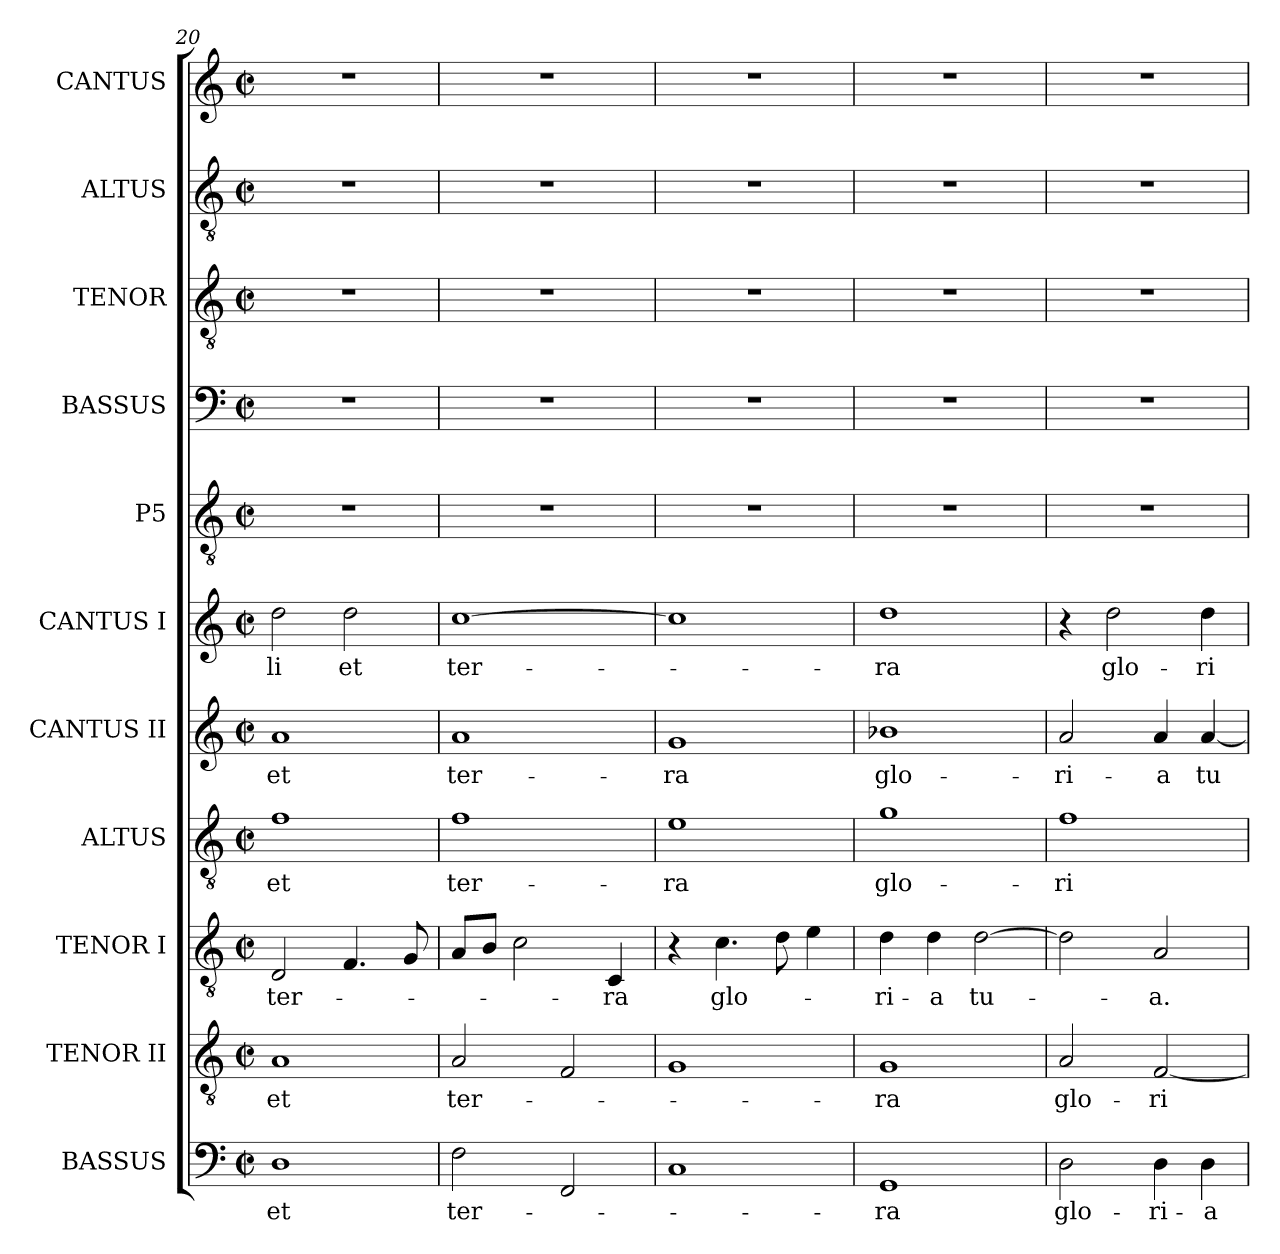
**kern	**text	**kern	**text	**kern	**text	**kern	**text	**kern	**text	**kern	**text	**kern	**kern	**kern	**kern	**kern
*part11	*part11	*part10	*part10	*part9	*part9	*part8	*part8	*part7	*part7	*part6	*part6	*part5	*part4	*part3	*part2	*part1
*staff11	*staff11	*staff10	*staff10	*staff9	*staff9	*staff8	*staff8	*staff7	*staff7	*staff6	*staff6	*staff5	*staff4	*staff3	*staff2	*staff1
*I"BASSUS	*	*I"TENOR II	*	*I"TENOR I	*	*I"ALTUS	*	*I"CANTUS II	*	*I"CANTUS I	*	*I"P5	*I"BASSUS	*I"TENOR	*I"ALTUS	*I"CANTUS
*I'B.	*	*I'T. II	*	*I'T. I	*	*I'A.	*	*I'C. II	*	*I'C. I	*	*	*I'B.	*I'T.	*I'A.	*I'C.
*clefF4	*	*clefGv2	*	*clefGv2	*	*clefGv2	*	*clefG2	*	*clefG2	*	*clefGv2	*clefF4	*clefGv2	*clefGv2	*clefG2
*	*	*ITrd7c12	*	*ITrd7c12	*	*ITrd7c12	*	*	*	*	*	*ITrd7c12	*	*ITrd7c12	*ITrd7c12	*
*k[]	*	*k[]	*	*k[]	*	*k[]	*	*k[]	*	*k[]	*	*k[]	*k[]	*k[]	*k[]	*k[]
*a:	*	*a:	*	*a:	*	*a:	*	*a:	*	*a:	*	*a:	*a:	*a:	*a:	*a:
*M2/2	*	*M2/2	*	*M2/2	*	*M2/2	*	*M2/2	*	*M2/2	*	*M2/2	*M2/2	*M2/2	*M2/2	*M2/2
*met(c|)	*	*met(c|)	*	*met(c|)	*	*met(c|)	*	*met(c|)	*	*met(c|)	*	*met(c|)	*met(c|)	*met(c|)	*met(c|)	*met(c|)
=20	=20	=20	=20	=20	=20	=20	=20	=20	=20	=20	=20	=20	=20	=20	=20	=20
!	!LO:LY:b:color=#000000	!	!	!	!	!	!	!	!	!	!	!	!	!	!	!
!	!	!	!LO:LY:b:color=#000000	!	!	!	!	!	!	!	!	!	!	!	!	!
!	!	!	!	!	!LO:LY:b:color=#000000	!	!	!	!	!	!	!	!	!	!	!
!	!	!	!	!	!	!	!LO:LY:b:color=#000000	!	!	!	!	!	!	!	!	!
!	!	!	!	!	!	!	!	!	!LO:LY:b:color=#000000	!	!	!	!	!	!	!
!	!	!	!	!	!	!	!	!	!	!	!LO:LY:b:color=#000000	!	!	!	!	!
1Di	et	1AAi	et	2DDi/	ter-	1Fi	et	1ai	et	2ddi\	-li	1r	1r	1r	1r	1r
!	!	!	!	!	!	!	!	!	!	!	!LO:LY:b:color=#000000	!	!	!	!	!
.	.	.	.	4.FFi/	.	.	.	.	.	2ddi\	et	.	.	.	.	.
.	.	.	.	8GGi/	.	.	.	.	.	.	.	.	.	.	.	.
=21	=21	=21	=21	=21	=21	=21	=21	=21	=21	=21	=21	=21	=21	=21	=21	=21
!	!LO:LY:b:color=#000000	!	!	!	!	!	!	!	!	!	!	!	!	!	!	!
!	!	!	!LO:LY:b:color=#000000	!	!	!	!	!	!	!	!	!	!	!	!	!
!	!	!	!	!	!	!	!LO:LY:b:color=#000000	!	!	!	!	!	!	!	!	!
!	!	!	!	!	!	!	!	!	!LO:LY:b:color=#000000	!	!	!	!	!	!	!
!	!	!	!	!	!	!	!	!	!	!	!LO:LY:b:color=#000000	!	!	!	!	!
2Fi\	ter-	2AAi/	ter-	8AAi/L	.	1Fi	ter-	1ai	ter-	[1cci	ter-	1r	1r	1r	1r	1r
.	.	.	.	8BBi/J	.	.	.	.	.	.	.	.	.	.	.	.
.	.	.	.	2Ci\	.	.	.	.	.	.	.	.	.	.	.	.
2FFi/	.	2FFi/	.	.	.	.	.	.	.	.	.	.	.	.	.	.
!	!	!	!	!	!LO:LY:b:color=#000000	!	!	!	!	!	!	!	!	!	!	!
.	.	.	.	4CCi/	-ra	.	.	.	.	.	.	.	.	.	.	.
=22	=22	=22	=22	=22	=22	=22	=22	=22	=22	=22	=22	=22	=22	=22	=22	=22
!	!	!	!	!	!	!	!LO:LY:b:color=#000000	!	!	!	!	!	!	!	!	!
!	!	!	!	!	!	!	!	!	!LO:LY:b:color=#000000	!	!	!	!	!	!	!
1Ci	.	1GGi	.	4r	.	1Ei	-ra	1gi	-ra	1cci]	.	1r	1r	1r	1r	1r
!	!	!	!	!	!LO:LY:b:color=#000000	!	!	!	!	!	!	!	!	!	!	!
.	.	.	.	4.Ci\	glo-	.	.	.	.	.	.	.	.	.	.	.
.	.	.	.	8Di\	.	.	.	.	.	.	.	.	.	.	.	.
.	.	.	.	4Ei\	.	.	.	.	.	.	.	.	.	.	.	.
=23	=23	=23	=23	=23	=23	=23	=23	=23	=23	=23	=23	=23	=23	=23	=23	=23
!	!LO:LY:b:color=#000000	!	!	!	!	!	!	!	!	!	!	!	!	!	!	!
!	!	!	!LO:LY:b:color=#000000	!	!	!	!	!	!	!	!	!	!	!	!	!
!	!	!	!	!	!LO:LY:b:color=#000000	!	!	!	!	!	!	!	!	!	!	!
!	!	!	!	!	!	!	!LO:LY:b:color=#000000	!	!	!	!	!	!	!	!	!
!	!	!	!	!	!	!	!	!	!LO:LY:b:color=#000000	!	!	!	!	!	!	!
!	!	!	!	!	!	!	!	!	!	!	!LO:LY:b:color=#000000	!	!	!	!	!
1GGi	-ra	1GGi	-ra	4Di\	-ri-	1Gi	glo-	1b-Xi	glo-	1ddi	-ra	1r	1r	1r	1r	1r
!	!	!	!	!	!LO:LY:b:color=#000000	!	!	!	!	!	!	!	!	!	!	!
.	.	.	.	4Di\	-a	.	.	.	.	.	.	.	.	.	.	.
!	!	!	!	!	!LO:LY:b:color=#000000	!	!	!	!	!	!	!	!	!	!	!
.	.	.	.	[2Di\	tu-	.	.	.	.	.	.	.	.	.	.	.
=24	=24	=24	=24	=24	=24	=24	=24	=24	=24	=24	=24	=24	=24	=24	=24	=24
!	!LO:LY:b:color=#000000	!	!	!	!	!	!	!	!	!	!	!	!	!	!	!
!	!	!	!LO:LY:b:color=#000000	!	!	!	!	!	!	!	!	!	!	!	!	!
!	!	!	!	!	!	!	!LO:LY:b:color=#000000	!	!	!	!	!	!	!	!	!
!	!	!	!	!	!	!	!	!	!LO:LY:b:color=#000000	!	!	!	!	!	!	!
2Di\	glo-	2AAi/	glo-	2Di\]	.	1Fi	-ri-	2ai/	-ri-	4r	.	1r	1r	1r	1r	1r
!	!	!	!	!	!	!	!	!	!	!	!LO:LY:b:color=#000000	!	!	!	!	!
.	.	.	.	.	.	.	.	.	.	2ddi\	glo-	.	.	.	.	.
!	!LO:LY:b:color=#000000	!	!	!	!	!	!	!	!	!	!	!	!	!	!	!
!	!	!	!LO:LY:b:color=#000000	!	!	!	!	!	!	!	!	!	!	!	!	!
!	!	!	!	!	!LO:LY:b:color=#000000	!	!	!	!	!	!	!	!	!	!	!
!	!	!	!	!	!	!	!	!	!LO:LY:b:color=#000000	!	!	!	!	!	!	!
4Di\	-ri-	[2FFi/	-ri-	2AAi/	-a.	.	.	4ai/	-a	.	.	.	.	.	.	.
!	!LO:LY:b:color=#000000	!	!	!	!	!	!	!	!	!	!	!	!	!	!	!
!	!	!	!	!	!	!	!	!	!LO:LY:b:color=#000000	!	!	!	!	!	!	!
!	!	!	!	!	!	!	!	!	!	!	!LO:LY:b:color=#000000	!	!	!	!	!
4Di\	-a	.	.	.	.	.	.	[4ai/	tu-	4ddi\	-ri-	.	.	.	.	.
=	=	=	=	=	=	=	=	=	=	=	=	=	=	=	=	=
*-	*-	*-	*-	*-	*-	*-	*-	*-	*-	*-	*-	*-	*-	*-	*-	*-
